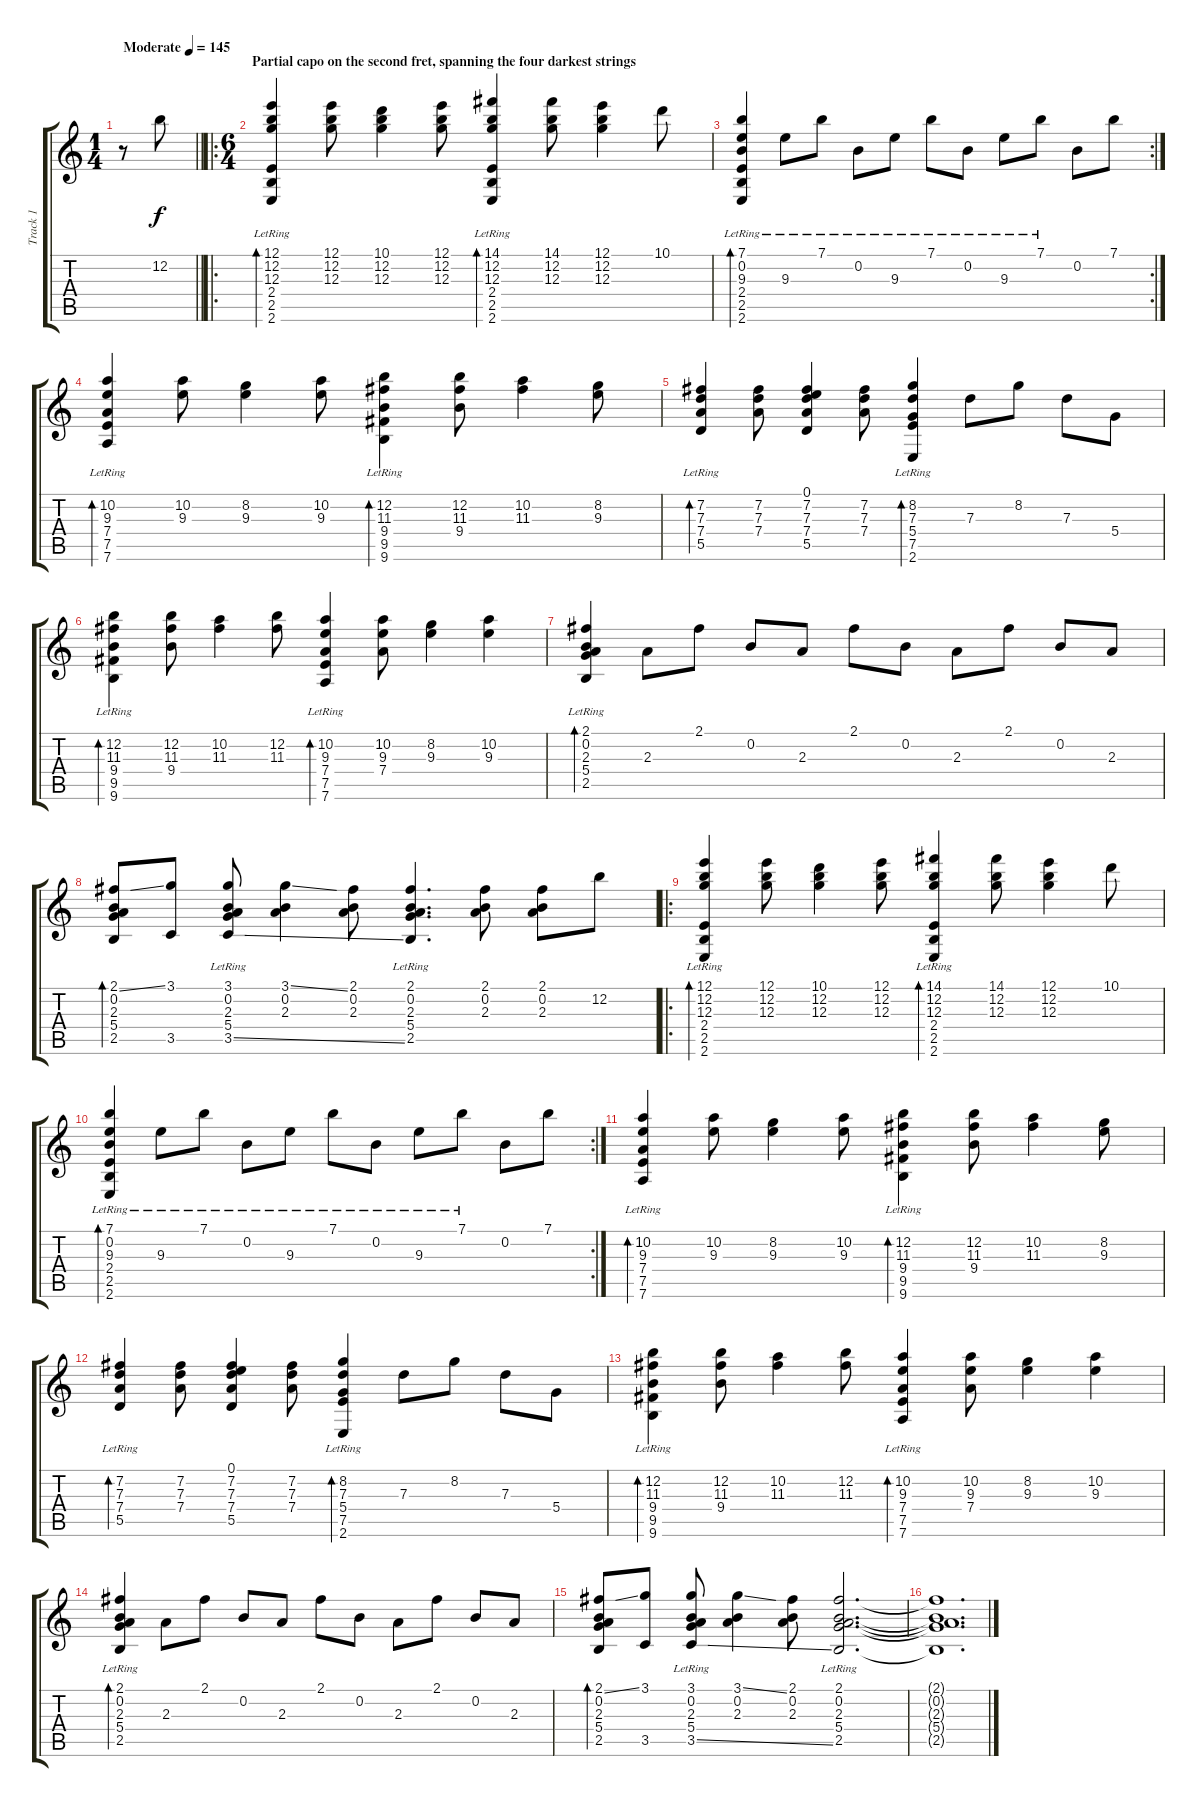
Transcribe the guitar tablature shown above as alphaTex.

\track ("Track 1" "Track 1") {instrument acousticguitarsteel}
\staff {score tabs}
\tuning (E4 B3 G3 D3 A2 D2) {hide}
\ts (1 4)
\tempo (145 "Moderate")
\clef g2
\barLineRight lightlight
\ks c
r.8{dy f instrument acousticguitarsteel} 12.2.8 |
\ro
\ts (6 4)
\section ("" "Partial capo on the second fret, spanning the four darkest strings")
(12.1 12.2 12.3 2.4 2.5{lr} 2.6).4{bd 60} (12.1 12.2 12.3).8 (10.1 12.2 12.3).4 (12.1 12.2 12.3).8 (14.1 12.2 12.3 2.4 2.5 2.6{lr}).4{bd 60} (14.1 12.2 12.3).8 (12.1 12.2 12.3).4 10.1.8 |
\rc 2
(7.1{lr} 0.2 9.3 2.4 2.5 2.6).4{bd 60} 9.3{lr}.8 7.1{lr}.8 0.2{lr}.8 9.3{lr}.8 7.1{lr}.8 0.2{lr}.8 9.3{lr}.8 7.1{lr}.8 0.2.8 7.1.8 |
(10.2{lr} 9.3 7.4 7.5 7.6).4{bd 60} (10.2 9.3).8 (8.2 9.3).4 (10.2 9.3).8 (12.2 11.3 9.4 9.5{lr} 9.6).4{bd 60} (12.2 11.3 9.4).8 (10.2 11.3).4 (8.2 9.3).8 |
(7.2 7.3{lr} 7.4 5.5).4{bd 60} (7.2 7.3 7.4).8 (0.1 7.2 7.3 7.4 5.5).4 (7.2 7.3 7.4).8 (8.2 7.3 5.4 7.5{lr} 2.6).4{bd 60} 7.3.8 8.2.8 7.3.8 5.4.8 |
(12.2 11.3 9.4 9.5{lr} 9.6).4{bd 60} (12.2 11.3 9.4).8 (10.2 11.3).4 (12.2 11.3).8 (10.2 9.3 7.4 7.5 7.6{lr}).4{bd 60} (10.2 9.3 7.4).8 (8.2 9.3).4 (10.2 9.3).4 |
(2.1{lr} 0.2 2.3 5.4 2.5).4{bd 60} 2.3.8 2.1.8 0.2.8 2.3.8 2.1.8 0.2.8 2.3.8 2.1.8 0.2.8 2.3.8 |
(2.1{ss} 0.2 2.3 5.4 2.5).8{bd 60} (3.1 3.5).8 (3.1 0.2 2.3 5.4 3.5{ss lr}).8 (3.1{ss} 0.2 2.3).4 (2.1 0.2 2.3).8 (2.1 0.2 2.3 5.4 2.5{lr}).4{d} (2.1 0.2 2.3).8 (2.1 0.2 2.3).8 12.2.8 |
\ro
(12.1 12.2 12.3 2.4 2.5{lr} 2.6).4{bd 60} (12.1 12.2 12.3).8 (10.1 12.2 12.3).4 (12.1 12.2 12.3).8 (14.1 12.2 12.3 2.4 2.5 2.6{lr}).4{bd 60} (14.1 12.2 12.3).8 (12.1 12.2 12.3).4 10.1.8 |
\rc 2
(7.1{lr} 0.2 9.3 2.4 2.5 2.6).4{bd 60} 9.3{lr}.8 7.1{lr}.8 0.2{lr}.8 9.3{lr}.8 7.1{lr}.8 0.2{lr}.8 9.3{lr}.8 7.1{lr}.8 0.2.8 7.1.8 |
(10.2{lr} 9.3 7.4 7.5 7.6).4{bd 60} (10.2 9.3).8 (8.2 9.3).4 (10.2 9.3).8 (12.2 11.3 9.4 9.5{lr} 9.6).4{bd 60} (12.2 11.3 9.4).8 (10.2 11.3).4 (8.2 9.3).8 |
(7.2 7.3{lr} 7.4 5.5).4{bd 60} (7.2 7.3 7.4).8 (0.1 7.2 7.3 7.4 5.5).4 (7.2 7.3 7.4).8 (8.2 7.3 5.4 7.5{lr} 2.6).4{bd 60} 7.3.8 8.2.8 7.3.8 5.4.8 |
(12.2 11.3 9.4 9.5{lr} 9.6).4{bd 60} (12.2 11.3 9.4).8 (10.2 11.3).4 (12.2 11.3).8 (10.2 9.3 7.4 7.5 7.6{lr}).4{bd 60} (10.2 9.3 7.4).8 (8.2 9.3).4 (10.2 9.3).4 |
(2.1{lr} 0.2 2.3 5.4 2.5).4{bd 60} 2.3.8 2.1.8 0.2.8 2.3.8 2.1.8 0.2.8 2.3.8 2.1.8 0.2.8 2.3.8 |
(2.1{ss} 0.2 2.3 5.4 2.5).8{bd 60} (3.1 3.5).8 (3.1 0.2 2.3 5.4 3.5{ss lr}).8 (3.1{ss} 0.2 2.3).4 (2.1 0.2 2.3).8 (2.1 0.2 2.3 5.4 2.5{lr}).2{d} |
(2.1{t} 0.2{t} 2.3{t} 5.4{t} 2.5{t}).1{d}
